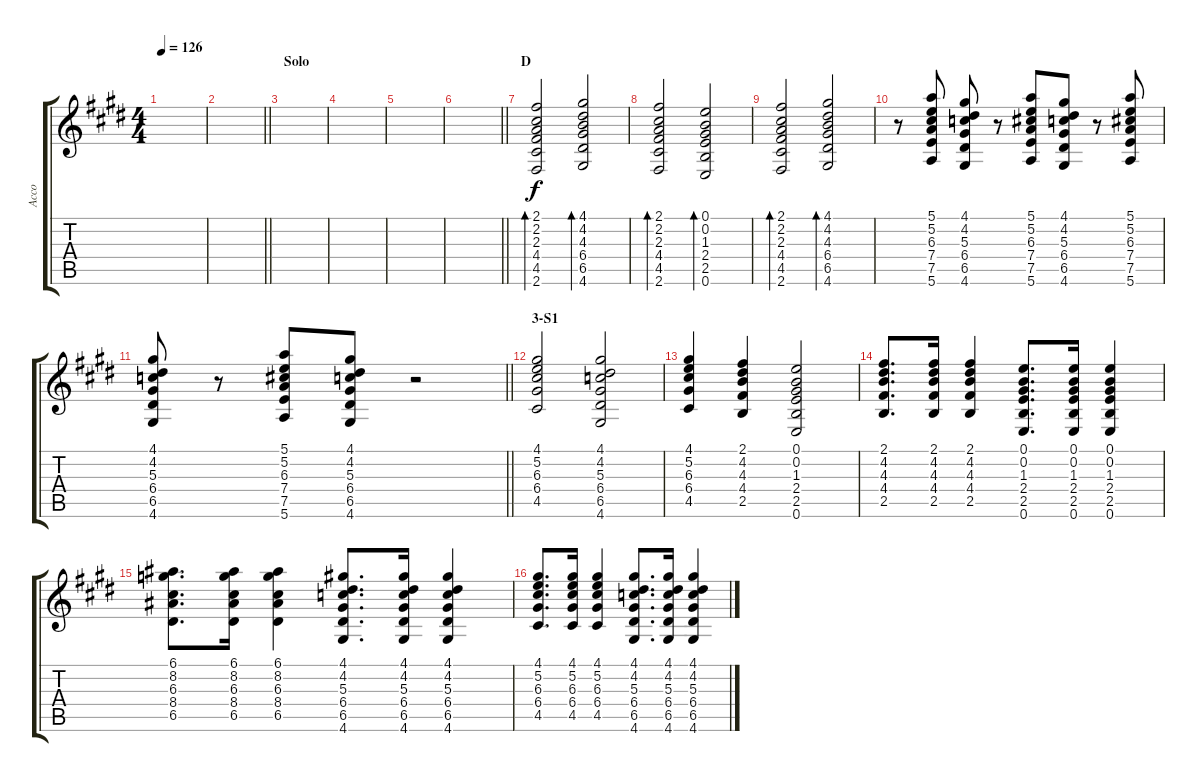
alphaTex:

\track ("Acco" "Acco") {instrument acousticguitarsteel}
\staff {score tabs}
\tuning (E4 B3 G3 D3 A2 E2) {hide}
\ts (4 4)
\tempo 126
\clef g2
\ks e
|
\barLineRight lightlight
|
\section ("" "Solo")
|
|
|
\barLineRight lightlight
|
\section ("" "D")
(2.1 2.2 2.3 4.4 4.5 2.6).2{bd 60} (4.1 4.2 4.3 6.4 6.5 4.6).2{bd 60} |
(2.1 2.2 2.3 4.4 4.5 2.6).2{bd 60} (0.1 0.2 1.3 2.4 2.5 0.6).2{bd 60} |
(2.1 2.2 2.3 4.4 4.5 2.6).2{bd 60} (4.1 4.2 4.3 6.4 6.5 4.6).2{bd 60} |
r.8 (5.1 5.2 6.3 7.4 7.5 5.6).8 (4.1 4.2 5.3 6.4 6.5 4.6).8 r.8 (5.1 5.2 6.3 7.4 7.5 5.6).8 (4.1 4.2 5.3 6.4 6.5 4.6).8 r.8 (5.1 5.2 6.3 7.4 7.5 5.6).8 |
\barLineRight lightlight
(4.1 4.2 5.3 6.4 6.5 4.6).8 r.8 (5.1 5.2 6.3 7.4 7.5 5.6).8 (4.1 4.2 5.3 6.4 6.5 4.6).8 r.2 |
\section ("" "3-S1")
(4.1 5.2 6.3 6.4 4.5).2 (4.1 4.2 5.3 6.4 6.5 4.6).2 |
(4.1 5.2 6.3 6.4 4.5).4 (2.1 4.2 4.3 4.4 2.5).4 (0.1 0.2 1.3 2.4 2.5 0.6).2 |
(2.1 4.2 4.3 4.4 2.5).8{d} (2.1 4.2 4.3 4.4 2.5).16 (2.1 4.2 4.3 4.4 2.5).4 (0.1 0.2 1.3 2.4 2.5 0.6).8{d} (0.1 0.2 1.3 2.4 2.5 0.6).16 (0.1 0.2 1.3 2.4 2.5 0.6).4 |
(6.1 8.2 6.3 8.4 6.5).8{d} (6.1 8.2 6.3 8.4 6.5).16 (6.1 8.2 6.3 8.4 6.5).4 (4.1 4.2 5.3 6.4 6.5 4.6).8{d} (4.1 4.2 5.3 6.4 6.5 4.6).16 (4.1 4.2 5.3 6.4 6.5 4.6).4 |
(4.1 5.2 6.3 6.4 4.5).8{d} (4.1 5.2 6.3 6.4 4.5).16 (4.1 5.2 6.3 6.4 4.5).4 (4.1 4.2 5.3 6.4 6.5 4.6).8{d} (4.1 4.2 5.3 6.4 6.5 4.6).16 (4.1 4.2 5.3 6.4 6.5 4.6).4
